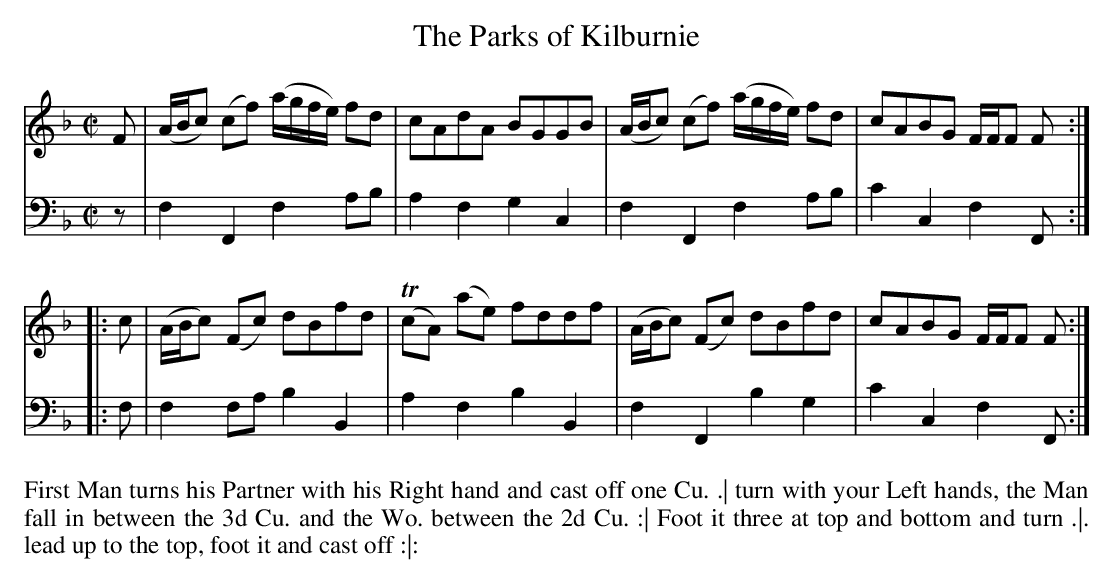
X:1
T: The Parks of Kilburnie
M: C|
L: 1/8
K: F
V: 1
F | (A/B/c) (cf) (a/g/f/e/) fd | cAdA BGGB | (A/B/c) (cf) (a/g/f/e/) fd | cABG F/F/F F :||:
c | (A/B/c) (Fc) dBfd | (TcA) (ae) fddf | (A/B/c) (Fc) dBfd | cABG F/F/F F :|
V: 2 clef=bass middle=d
z | f2F2 f2ab | a2f2 g2c2 | f2F2 f2ab | c'2c2 f2F :||:
f | f2fa b2B2 | a2f2 b2B2 | f2F2 b2g2 | c'2c2 f2F :|
%%begintext align
First Man turns his Partner with his Right hand and cast off one Cu. .|
turn with your Left hands, the Man fall in between the 3d Cu. and the Wo. between the 2d Cu. :|
Foot it three at top and bottom and turn .|.
lead up to the top, foot it and cast off :|:
